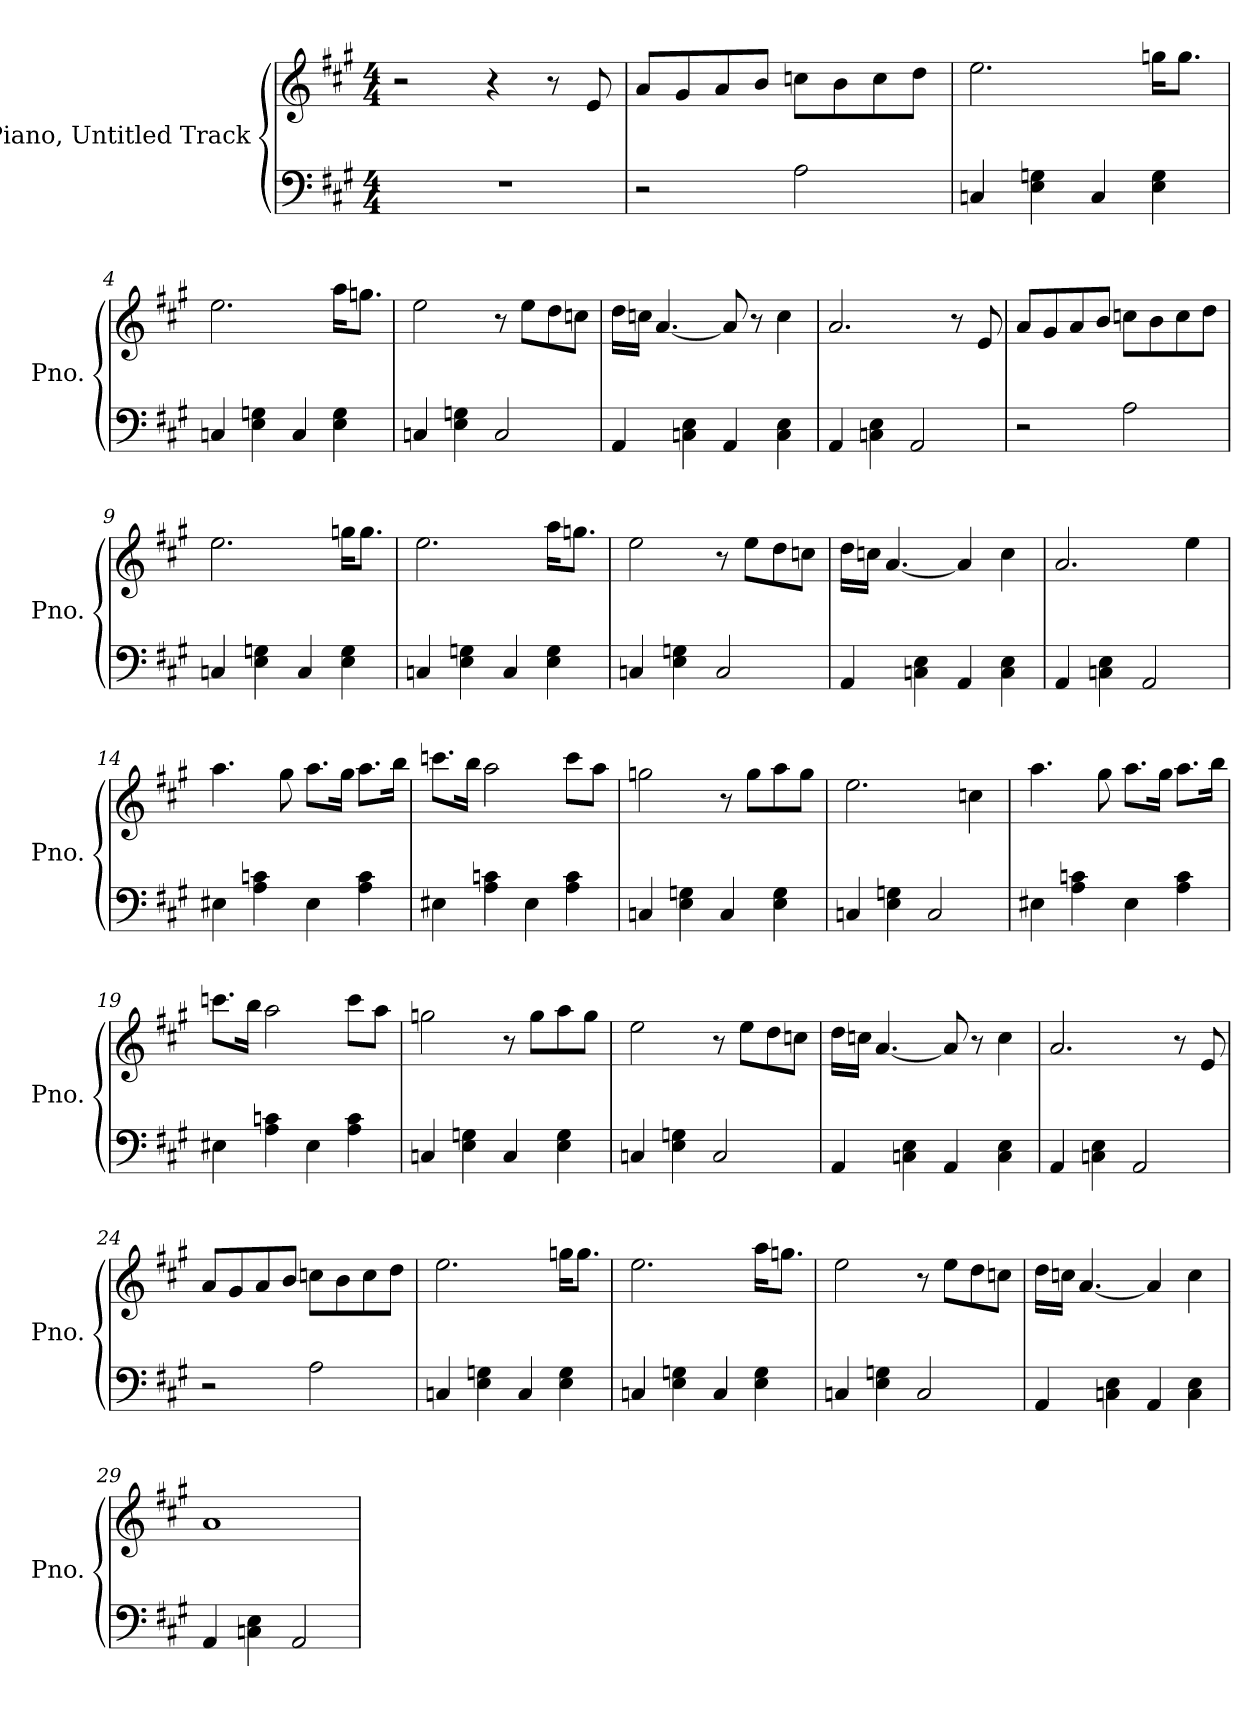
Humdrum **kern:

**kern	**kern
*part2	*part1
*staff2	*staff1
*I"Piano, Untitled Track	*I"Piano, Untitled Track
*I'Pno.	*I'Pno.
*clefF4	*clefG2
*k[f#c#g#]	*k[f#c#g#]
*M4/4	*M4/4
*MM80	*MM80
=1	=1
1r	2r
.	4r
.	8r
.	8e/
=2	=2
2r	8a/L
.	8g#/
.	8a/
.	8b/J
2A\	8ccn\L
.	8b\
.	8cc\
.	8dd\J
=3	=3
4Cn/	2.ee\
4E\ 4Gn\	.
4C/	.
4E\ 4G\	16ggn\KL
.	8.gg\J
=4	=4
4Cn/	2.ee\
4E\ 4Gn\	.
4C/	.
4E\ 4G\	16aa\KL
.	8.ggn\J
!!LO:LB:g=z
=5	=5
4Cn/	2ee\
4E\ 4Gn\	.
2C/	8r
.	8ee\L
.	8dd\
.	8ccn\J
=6	=6
4AA/	16dd\LL
.	16ccn\JJ
.	[4.a/
4Cn\ 4E\	.
4AA/	8a/]
.	8r
4C\ 4E\	4cc\
=7	=7
4AA/	2.a/
4Cn\ 4E\	.
2AA/	.
.	8r
.	8e/
=8	=8
2r	8a/L
.	8g#/
.	8a/
.	8b/J
2A\	8ccn\L
.	8b\
.	8cc\
.	8dd\J
=9	=9
4Cn/	2.ee\
4E\ 4Gn\	.
4C/	.
4E\ 4G\	16ggn\KL
.	8.gg\J
!!LO:LB:g=z
=10	=10
4Cn/	2.ee\
4E\ 4Gn\	.
4C/	.
4E\ 4G\	16aa\KL
.	8.ggn\J
=11	=11
4Cn/	2ee\
4E\ 4Gn\	.
2C/	8r
.	8ee\L
.	8dd\
.	8ccn\J
=12	=12
4AA/	16dd\LL
.	16ccn\JJ
.	[4.a/
4Cn\ 4E\	.
4AA/	4a/]
4C\ 4E\	4cc\
=13	=13
4AA/	2.a/
4Cn\ 4E\	.
2AA/	.
.	4ee\
=14	=14
4E#X\	4.aa\
4A\ 4cn\	.
.	8gg#\
4E#\	8.aa\L
.	16gg#\Jk
4A\ 4c\	8.aa\L
.	16bb\Jk
!!LO:LB:g=z
=15	=15
4E#X\	8.cccn\L
.	16bb\Jk
4A\ 4cn\	2aa\
4E#\	.
4A\ 4c\	8ccc\L
.	8aa\J
=16	=16
4Cn/	2ggn\
4E\ 4Gn\	.
4C/	8r
.	8gg\L
4E\ 4G\	8aa\
.	8gg\J
=17	=17
4Cn/	2.ee\
4E\ 4Gn\	.
2C/	.
.	4ccn\
=18	=18
4E#X\	4.aa\
4A\ 4cn\	.
.	8gg#\
4E#\	8.aa\L
.	16gg#\Jk
4A\ 4c\	8.aa\L
.	16bb\Jk
=19	=19
4E#X\	8.cccn\L
.	16bb\Jk
4A\ 4cn\	2aa\
4E#\	.
4A\ 4c\	8ccc\L
.	8aa\J
!!LO:LB:g=z
=20	=20
4Cn/	2ggn\
4E\ 4Gn\	.
4C/	8r
.	8gg\L
4E\ 4G\	8aa\
.	8gg\J
=21	=21
4Cn/	2ee\
4E\ 4Gn\	.
2C/	8r
.	8ee\L
.	8dd\
.	8ccn\J
=22	=22
4AA/	16dd\LL
.	16ccn\JJ
.	[4.a/
4Cn\ 4E\	.
4AA/	8a/]
.	8r
4C\ 4E\	4cc\
=23	=23
4AA/	2.a/
4Cn\ 4E\	.
2AA/	.
.	8r
.	8e/
=24	=24
2r	8a/L
.	8g#/
.	8a/
.	8b/J
2A\	8ccn\L
.	8b\
.	8cc\
.	8dd\J
!!LO:LB:g=z
=25	=25
4Cn/	2.ee\
4E\ 4Gn\	.
4C/	.
4E\ 4G\	16ggn\KL
.	8.gg\J
=26	=26
4Cn/	2.ee\
4E\ 4Gn\	.
4C/	.
4E\ 4G\	16aa\KL
.	8.ggn\J
=27	=27
4Cn/	2ee\
4E\ 4Gn\	.
2C/	8r
.	8ee\L
.	8dd\
.	8ccn\J
=28	=28
4AA/	16dd\LL
.	16ccn\JJ
.	[4.a/
4Cn\ 4E\	.
4AA/	4a/]
4C\ 4E\	4cc\
=29	=29
4AA/	1a
4Cn\ 4E\	.
2AA/	.
=	=
*-	*-
